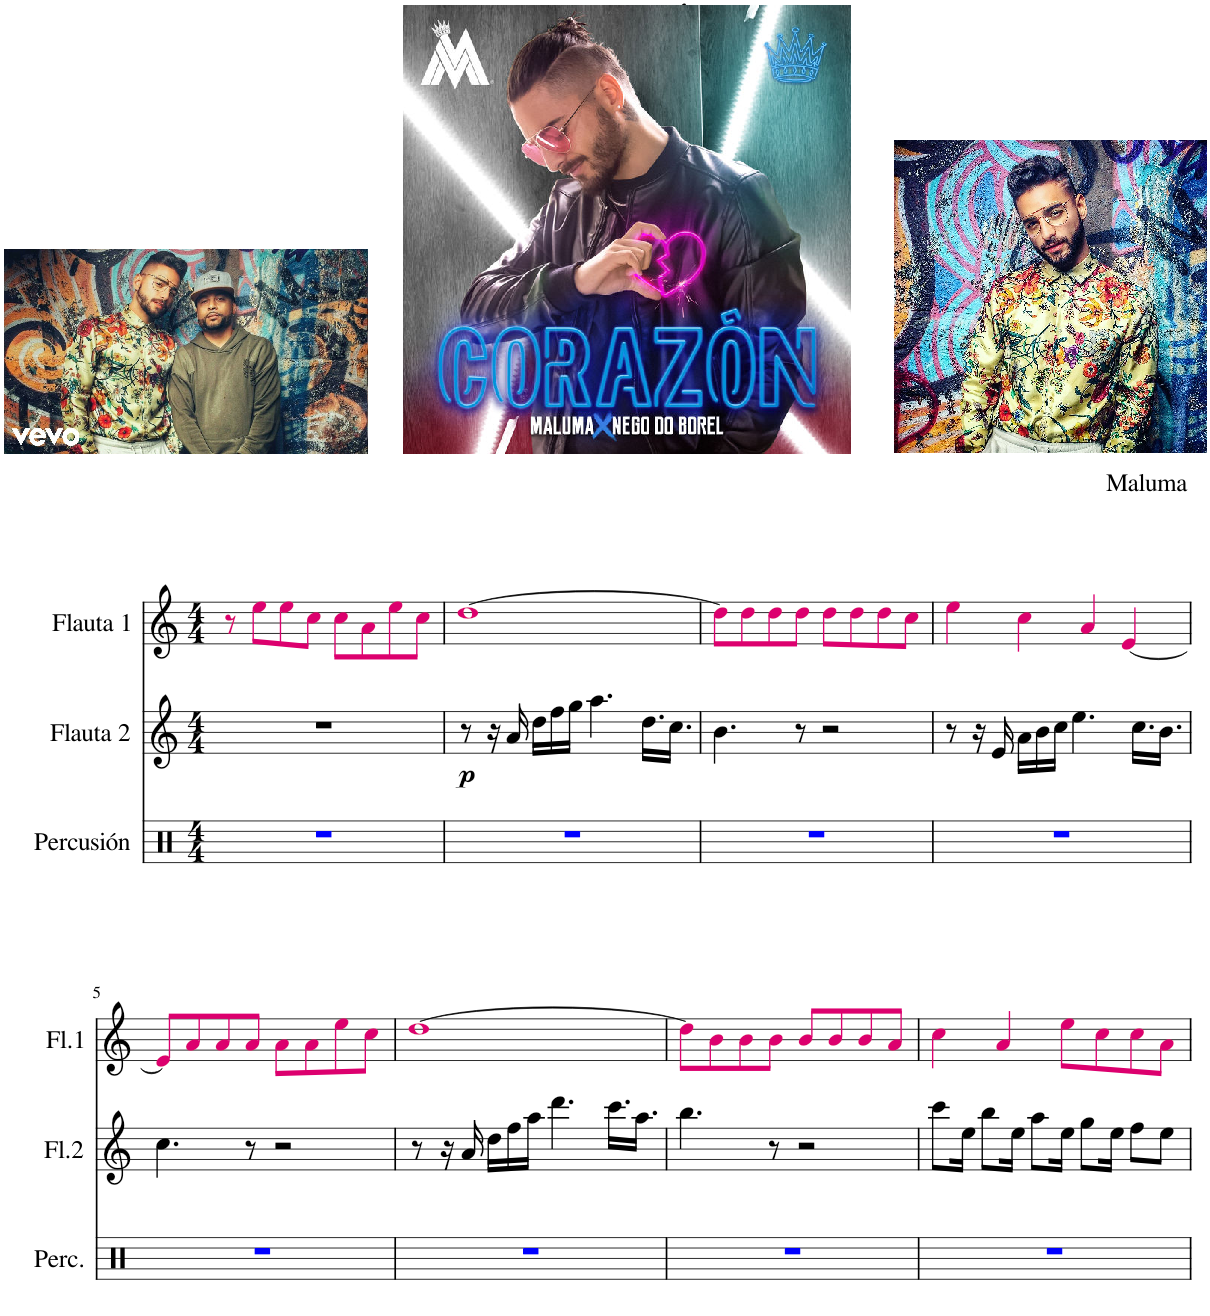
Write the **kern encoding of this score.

**kern	**kern	**dynam	**kern
*part3	*part2	*part2	*part1
*staff3	*staff2	*staff2	*staff1
*I"Percusión	*I"Flauta 2	*	*I"Flauta 1
*I'Perc.	*I'Fl.2	*	*I'Fl.1
*clefX	*clefG2	*	*clefG2
*k[]	*k[]	*	*k[]
*M4/4	*M4/4	*	*M4/4
=1	=1	=1	=1
1r	1r	.	8r
.	.	.	8eei\L
.	.	.	8eei\
.	.	.	8cci\J
.	.	.	8cci\L
.	.	.	8ai\
.	.	.	8eei\
.	.	.	8cci\J
=2	=2	=2	=2
!	!	!LO:DY:b	!
1r	8r	p	[1ddi
.	16r	.	.
.	16a/	.	.
.	16dd\LL	.	.
.	16ff\	.	.
.	16gg\JJ	.	.
.	4.aa\	.	.
.	16.dd\LL	.	.
.	16.cc\JJ	.	.
=3	=3	=3	=3
1r	4.b\	.	8ddi\L]
.	.	.	8ddi\
.	.	.	8ddi\
.	8r	.	8ddi\J
.	2r	.	8ddi\L
.	.	.	8ddi\
.	.	.	8ddi\
.	.	.	8cci\J
=4	=4	=4	=4
1r	8r	.	4eei\
.	16r	.	.
.	16e/	.	.
.	16a\LL	.	4cci\
.	16b\	.	.
.	16cc\JJ	.	.
.	4.ee\	.	.
.	.	.	4ai/
.	.	.	[4ei/
.	16.cc\LL	.	.
.	16.b\JJ	.	.
!!LO:LB:g=z
=5	=5	=5	=5
1r	4.cc\	.	8ei/L]
.	.	.	8ai/
.	.	.	8ai/
.	8r	.	8ai/J
.	2r	.	8ai\L
.	.	.	8ai\
.	.	.	8eei\
.	.	.	8cci\J
=6	=6	=6	=6
1r	8r	.	[1ddi
.	16r	.	.
.	16a/	.	.
.	16dd\LL	.	.
.	16ff\	.	.
.	16aa\JJ	.	.
.	4.ddd\	.	.
.	16.ccc\LL	.	.
.	16.aa\JJ	.	.
=7	=7	=7	=7
1r	4.bb\	.	8ddi\L]
.	.	.	8bi\
.	.	.	8bi\
.	8r	.	8bi\J
.	2r	.	8bi/L
.	.	.	8bi/
.	.	.	8bi/
.	.	.	8ai/J
=8	=8	=8	=8
1r	8ccc\L	.	4cci\
.	16ee\Jk	.	.
.	8bb\L	.	.
.	.	.	4ai/
.	16ee\Jk	.	.
.	8aa\L	.	.
.	16ee\JL	.	8eei\L
.	8gg\L	.	.
.	.	.	8cci\
.	16ee\Jk	.	.
.	8ff\L	.	8cci\
.	8ee\J	.	8ai\J
=	=	=	=
*-	*-	*-	*-
